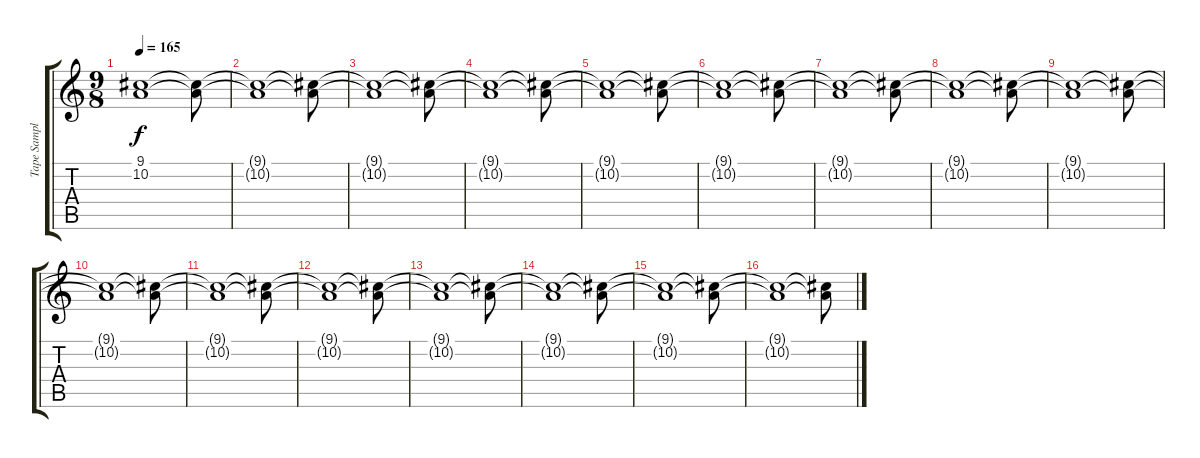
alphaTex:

\track ("Tape Sampler Keyboard [Choir]" "Tape Sampl") {instrument choiraahs}
\staff {score tabs}
\tuning (E4 B3 G3 D3 A2 E2) {hide}
\ts (9 8)
\tempo 165
\clef g2
\ks c
(9.1 10.2).1{dy f} (9.1{t} 10.2{t}).8 |
(9.1{t} 10.2{t}).1 (9.1{t} 10.2{t}).8 |
(9.1{t} 10.2{t}).1 (9.1{t} 10.2{t}).8 |
(9.1{t} 10.2{t}).1 (9.1{t} 10.2{t}).8 |
(9.1{t} 10.2{t}).1 (9.1{t} 10.2{t}).8 |
(9.1{t} 10.2{t}).1 (9.1{t} 10.2{t}).8 |
(9.1{t} 10.2{t}).1 (9.1{t} 10.2{t}).8 |
(9.1{t} 10.2{t}).1 (9.1{t} 10.2{t}).8 |
(9.1{t} 10.2{t}).1 (9.1{t} 10.2{t}).8 |
(9.1{t} 10.2{t}).1 (9.1{t} 10.2{t}).8 |
(9.1{t} 10.2{t}).1 (9.1{t} 10.2{t}).8 |
(9.1{t} 10.2{t}).1 (9.1{t} 10.2{t}).8 |
(9.1{t} 10.2{t}).1 (9.1{t} 10.2{t}).8 |
(9.1{t} 10.2{t}).1 (9.1{t} 10.2{t}).8 |
(9.1{t} 10.2{t}).1 (9.1{t} 10.2{t}).8 |
(9.1{t} 10.2{t}).1 (9.1{t} 10.2{t}).8
